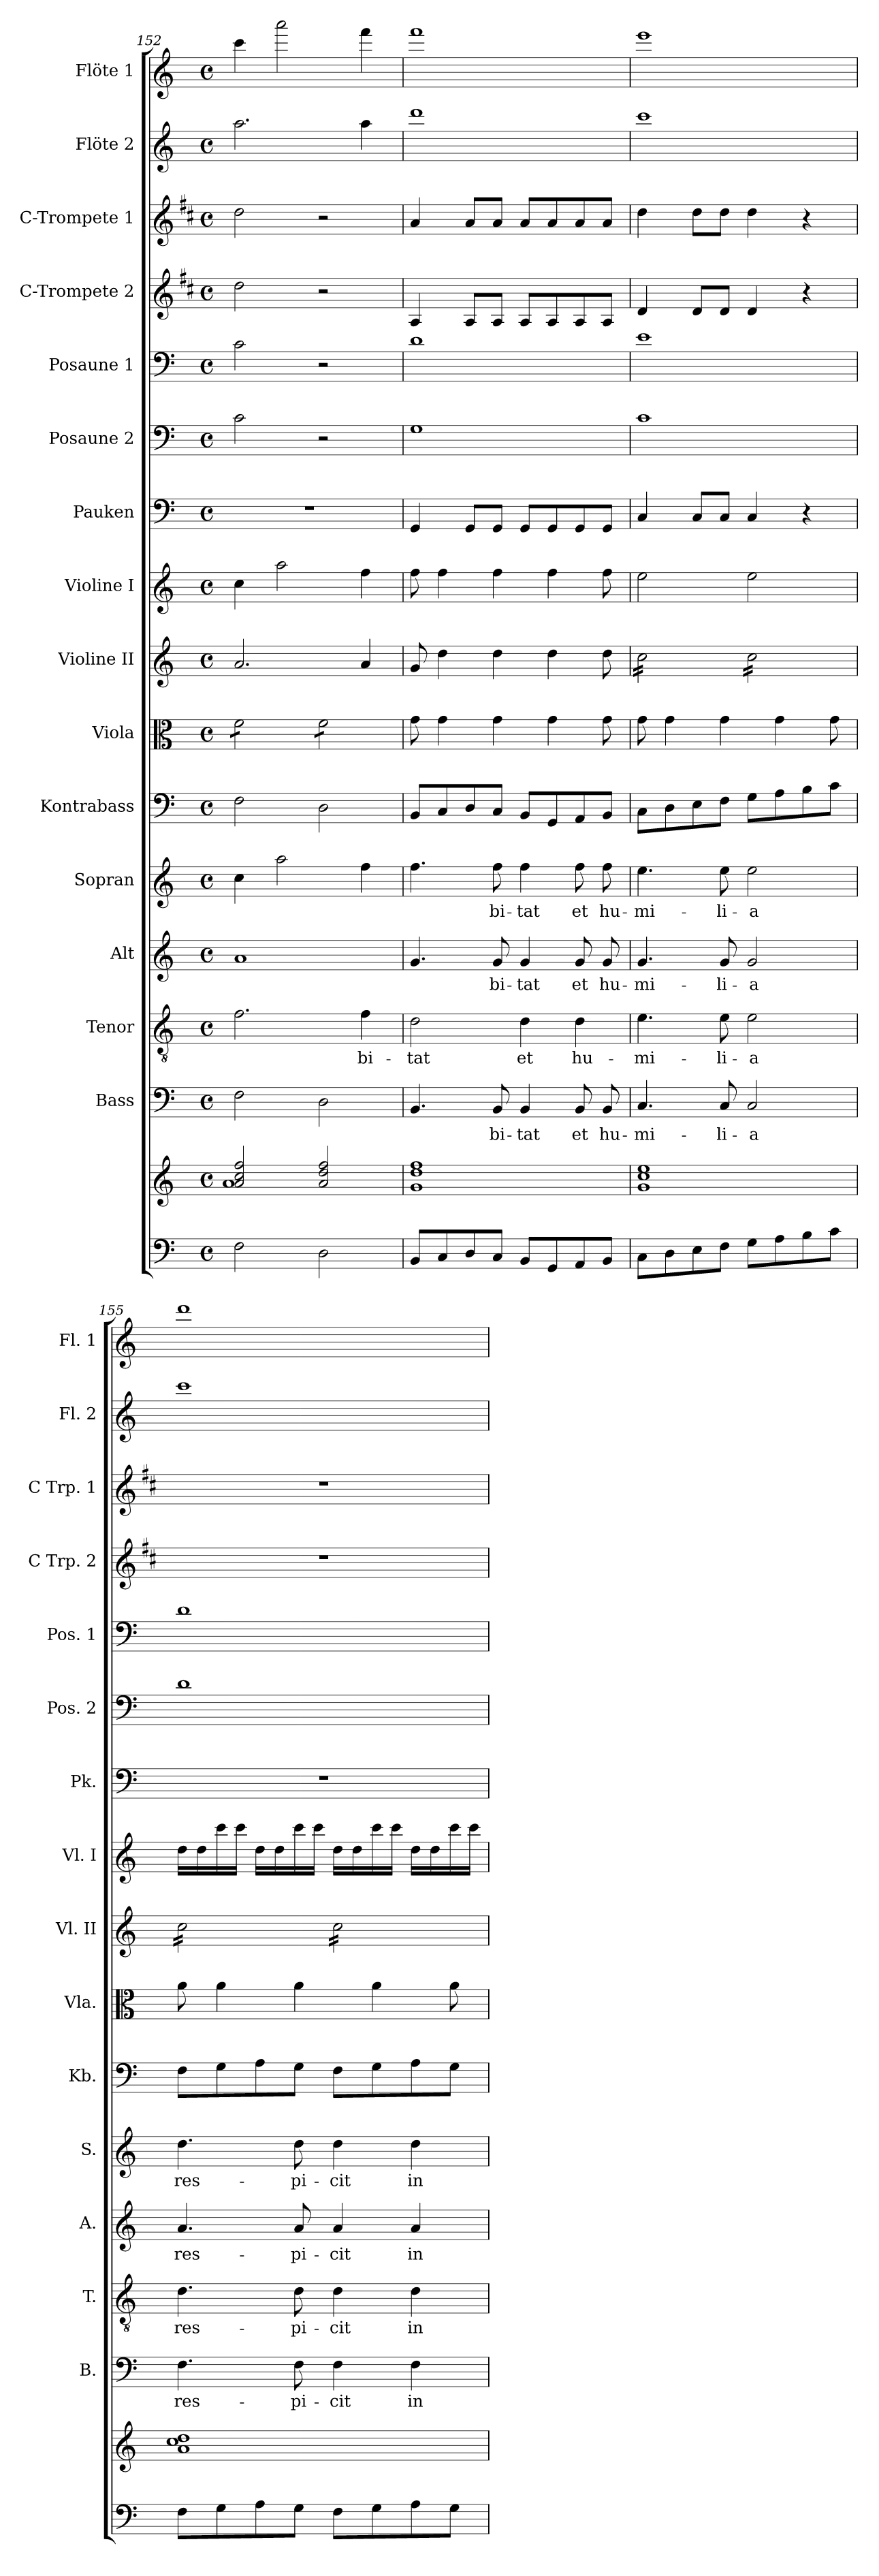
**kern	**kern	**kern	**text	**kern	**text	**kern	**text	**kern	**text	**kern	**kern	**kern	**kern	**kern	**kern	**kern	**kern	**kern	**kern	**kern
*part16	*part16	*part15	*part15	*part14	*part14	*part13	*part13	*part12	*part12	*part11	*part10	*part9	*part8	*part7	*part6	*part5	*part4	*part3	*part2	*part1
*staff17	*staff16	*staff15	*staff15	*staff14	*staff14	*staff13	*staff13	*staff12	*staff12	*staff11	*staff10	*staff9	*staff8	*staff7	*staff6	*staff5	*staff4	*staff3	*staff2	*staff1
*	*	*I"Bass	*	*I"Tenor	*	*I"Alt	*	*I"Sopran	*	*I"Kontrabass	*I"Viola	*I"Violine II	*I"Violine I	*I"Pauken	*I"Posaune 2	*I"Posaune 1	*I"C-Trompete 2	*I"C-Trompete 1	*I"Flöte 2	*I"Flöte 1
*	*	*I'B.	*	*I'T.	*	*I'A.	*	*I'S.	*	*I'Kb.	*I'Vla.	*I'Vl. II	*I'Vl. I	*I'Pk.	*I'Pos. 2	*I'Pos. 1	*I'C Trp. 2	*I'C Trp. 1	*I'Fl. 2	*I'Fl. 1
*clefF4	*clefG2	*clefF4	*	*clefGv2	*	*clefG2	*	*clefG2	*	*clefF4	*clefC3	*clefG2	*clefG2	*clefF4	*clefF4	*clefF4	*clefG2	*clefG2	*clefG2	*clefG2
*	*	*	*	*	*	*	*	*	*	*ITrd7c12	*	*	*	*	*	*	*ITrd1c2	*ITrd1c2	*	*
*k[]	*k[]	*k[]	*	*k[]	*	*k[]	*	*k[]	*	*k[]	*k[]	*k[]	*k[]	*k[]	*k[]	*k[]	*k[]	*k[]	*k[]	*k[]
*C:	*C:	*C:	*	*C:	*	*C:	*	*C:	*	*C:	*C:	*C:	*C:	*C:	*C:	*C:	*C:	*C:	*C:	*C:
*M4/4	*M4/4	*M4/4	*	*M4/4	*	*M4/4	*	*M4/4	*	*M4/4	*M4/4	*M4/4	*M4/4	*M4/4	*M4/4	*M4/4	*M4/4	*M4/4	*M4/4	*M4/4
*met(c)	*met(c)	*met(c)	*	*met(c)	*	*met(c)	*	*met(c)	*	*met(c)	*met(c)	*met(c)	*met(c)	*met(c)	*met(c)	*met(c)	*met(c)	*met(c)	*met(c)	*met(c)
=152	=152	=152	=152	=152	=152	=152	=152	=152	=152	=152	=152	=152	=152	=152	=152	=152	=152	=152	=152	=152
*	*^	*	*	*	*	*	*	*	*	*	*	*	*	*	*	*	*	*	*	*
*	*	*	*	*	*	*	*	*	*	*	*	*tremolo	*	*	*	*	*	*	*	*	*
2F\	2a/ 2cc/ 2ff/	1a	2F\	.	2.f\	.	1a	.	4cc\	.	2FF\	8f\L	2.a/	4cc\	1r	2c\	2c\	2cc\	2cc\	2.aa\	4ccc\
.	.	.	.	.	.	.	.	.	.	.	.	8f\	.	.	.	.	.	.	.	.	.
.	.	.	.	.	.	.	.	.	2aa\	.	.	8f\	.	2aa\	.	.	.	.	.	.	2aaa\
.	.	.	.	.	.	.	.	.	.	.	.	8f\J	.	.	.	.	.	.	.	.	.
2D\	2a/ 2dd/ 2ff/	.	2D\	.	.	.	.	.	.	.	2DD\	8f\L	.	.	.	2r	2r	2r	2r	.	.
.	.	.	.	.	.	.	.	.	.	.	.	8f\	.	.	.	.	.	.	.	.	.
!	!	!	!	!	!	!LO:LY:b	!	!	!	!	!	!	!	!	!	!	!	!	!	!	!
.	.	.	.	.	4f\	-bi-	.	.	4ff\	.	.	8f\	4a/	4ff\	.	.	.	.	.	4aa\	4fff\
.	.	.	.	.	.	.	.	.	.	.	.	8f\J	.	.	.	.	.	.	.	.	.
*	*	*	*	*	*	*	*	*	*	*	*	*Xtremolo	*	*	*	*	*	*	*	*	*
*	*v	*v	*	*	*	*	*	*	*	*	*	*	*	*	*	*	*	*	*	*	*
=153	=153	=153	=153	=153	=153	=153	=153	=153	=153	=153	=153	=153	=153	=153	=153	=153	=153	=153	=153	=153
!	!	!	!	!	!LO:LY:b	!	!	!	!	!	!	!	!	!	!	!	!	!	!	!
8BB/L	1g 1dd 1ff	4.BB/	.	2d\	-tat	4.g/	.	4.ff\	.	8BBB/L	8g\	8g/	8ff\	4GG/	1G	1d	4G/	4g/	1ddd	1fff
8C/	.	.	.	.	.	.	.	.	.	8CC/	4g\	4dd\	4ff\	.	.	.	.	.	.	.
8D/	.	.	.	.	.	.	.	.	.	8DD/	.	.	.	8GG/L	.	.	8G/L	8g/L	.	.
!	!	!	!LO:LY:b	!	!	!	!LO:LY:b	!	!LO:LY:b	!	!	!	!	!	!	!	!	!	!	!
8C/J	.	8BB/	-bi-	.	.	8g/	-bi-	8ff\	-bi-	8CC/J	4g\	4dd\	4ff\	8GG/J	.	.	8G/J	8g/J	.	.
!	!	!	!LO:LY:b	!	!LO:LY:b	!	!LO:LY:b	!	!LO:LY:b	!	!	!	!	!	!	!	!	!	!	!
8BB/L	.	4BB/	-tat	4d\	et	4g/	-tat	4ff\	-tat	8BBB/L	.	.	.	8GG/L	.	.	8G/L	8g/L	.	.
8GG/	.	.	.	.	.	.	.	.	.	8GGG/	4g\	4dd\	4ff\	8GG/	.	.	8G/	8g/	.	.
!	!	!	!LO:LY:b	!	!LO:LY:b	!	!LO:LY:b	!	!LO:LY:b	!	!	!	!	!	!	!	!	!	!	!
8AA/	.	8BB/	et	4d\	hu-	8g/	et	8ff\	et	8AAA/	.	.	.	8GG/	.	.	8G/	8g/	.	.
!	!	!	!LO:LY:b	!	!	!	!LO:LY:b	!	!LO:LY:b	!	!	!	!	!	!	!	!	!	!	!
8BB/J	.	8BB/	hu-	.	.	8g/	hu-	8ff\	hu-	8BBB/J	8g\	8dd\	8ff\	8GG/J	.	.	8G/J	8g/J	.	.
!!LO:PB:g=z
=154	=154	=154	=154	=154	=154	=154	=154	=154	=154	=154	=154	=154	=154	=154	=154	=154	=154	=154	=154	=154
!	!	!	!LO:LY:b	!	!LO:LY:b	!	!LO:LY:b	!	!LO:LY:b	!	!	!	!	!	!	!	!	!	!	!
*	*	*	*	*	*	*	*	*	*	*	*	*tremolo	*	*	*	*	*	*	*	*
8C\L	1g 1cc 1ee	4.C/	-mi-	4.e\	-mi-	4.g/	-mi-	4.ee\	-mi-	8CC\L	8g\	16cc\LL	2ee\	4C/	1c	1e	4c/	4cc\	1ccc	1eee
.	.	.	.	.	.	.	.	.	.	.	.	16cc\	.	.	.	.	.	.	.	.
8D\	.	.	.	.	.	.	.	.	.	8DD\	4g\	16cc\	.	.	.	.	.	.	.	.
.	.	.	.	.	.	.	.	.	.	.	.	16cc\	.	.	.	.	.	.	.	.
8E\	.	.	.	.	.	.	.	.	.	8EE\	.	16cc\	.	8C/L	.	.	8c/L	8cc\L	.	.
.	.	.	.	.	.	.	.	.	.	.	.	16cc\	.	.	.	.	.	.	.	.
!	!	!	!LO:LY:b	!	!LO:LY:b	!	!LO:LY:b	!	!LO:LY:b	!	!	!	!	!	!	!	!	!	!	!
8F\J	.	8C/	-li-	8e\	-li-	8g/	-li-	8ee\	-li-	8FF\J	4g\	16cc\	.	8C/J	.	.	8c/J	8cc\J	.	.
.	.	.	.	.	.	.	.	.	.	.	.	16cc\JJ	.	.	.	.	.	.	.	.
!	!	!	!LO:LY:b	!	!LO:LY:b	!	!LO:LY:b	!	!LO:LY:b	!	!	!	!	!	!	!	!	!	!	!
8G\L	.	2C/	-a	2e\	-a	2g/	-a	2ee\	-a	8GG\L	.	16cc\LL	2ee\	4C/	.	.	4c/	4cc\	.	.
.	.	.	.	.	.	.	.	.	.	.	.	16cc\	.	.	.	.	.	.	.	.
8A\	.	.	.	.	.	.	.	.	.	8AA\	4g\	16cc\	.	.	.	.	.	.	.	.
.	.	.	.	.	.	.	.	.	.	.	.	16cc\	.	.	.	.	.	.	.	.
8B\	.	.	.	.	.	.	.	.	.	8BB\	.	16cc\	.	4r	.	.	4r	4r	.	.
.	.	.	.	.	.	.	.	.	.	.	.	16cc\	.	.	.	.	.	.	.	.
8c\J	.	.	.	.	.	.	.	.	.	8C\J	8g\	16cc\	.	.	.	.	.	.	.	.
.	.	.	.	.	.	.	.	.	.	.	.	16cc\JJ	.	.	.	.	.	.	.	.
=155	=155	=155	=155	=155	=155	=155	=155	=155	=155	=155	=155	=155	=155	=155	=155	=155	=155	=155	=155	=155
!	!	!	!LO:LY:b	!	!LO:LY:b	!	!LO:LY:b	!	!LO:LY:b	!	!	!	!	!	!	!	!	!	!	!
8F\L	1a 1cc 1dd	4.F\	res-	4.d\	res-	4.a/	res-	4.dd\	res-	8FF\L	8a\	16cc\LL	16dd\LL	1r	1d	1d	1r	1r	1ccc	1ddd
.	.	.	.	.	.	.	.	.	.	.	.	16cc\	16dd\	.	.	.	.	.	.	.
8G\	.	.	.	.	.	.	.	.	.	8GG\	4a\	16cc\	16ccc\	.	.	.	.	.	.	.
.	.	.	.	.	.	.	.	.	.	.	.	16cc\	16ccc\JJ	.	.	.	.	.	.	.
8A\	.	.	.	.	.	.	.	.	.	8AA\	.	16cc\	16dd\LL	.	.	.	.	.	.	.
.	.	.	.	.	.	.	.	.	.	.	.	16cc\	16dd\	.	.	.	.	.	.	.
!	!	!	!LO:LY:b	!	!LO:LY:b	!	!LO:LY:b	!	!LO:LY:b	!	!	!	!	!	!	!	!	!	!	!
8G\J	.	8F\	-pi-	8d\	-pi-	8a/	-pi-	8dd\	-pi-	8GG\J	4a\	16cc\	16ccc\	.	.	.	.	.	.	.
.	.	.	.	.	.	.	.	.	.	.	.	16cc\JJ	16ccc\JJ	.	.	.	.	.	.	.
!	!	!	!LO:LY:b	!	!LO:LY:b	!	!LO:LY:b	!	!LO:LY:b	!	!	!	!	!	!	!	!	!	!	!
8F\L	.	4F\	-cit	4d\	-cit	4a/	-cit	4dd\	-cit	8FF\L	.	16cc\LL	16dd\LL	.	.	.	.	.	.	.
.	.	.	.	.	.	.	.	.	.	.	.	16cc\	16dd\	.	.	.	.	.	.	.
8G\	.	.	.	.	.	.	.	.	.	8GG\	4a\	16cc\	16ccc\	.	.	.	.	.	.	.
.	.	.	.	.	.	.	.	.	.	.	.	16cc\	16ccc\JJ	.	.	.	.	.	.	.
!	!	!	!LO:LY:b	!	!LO:LY:b	!	!LO:LY:b	!	!LO:LY:b	!	!	!	!	!	!	!	!	!	!	!
8A\	.	4F\	in	4d\	in	4a/	in	4dd\	in	8AA\	.	16cc\	16dd\LL	.	.	.	.	.	.	.
.	.	.	.	.	.	.	.	.	.	.	.	16cc\	16dd\	.	.	.	.	.	.	.
8G\J	.	.	.	.	.	.	.	.	.	8GG\J	8a\	16cc\	16ccc\	.	.	.	.	.	.	.
.	.	.	.	.	.	.	.	.	.	.	.	16cc\JJ	16ccc\JJ	.	.	.	.	.	.	.
*	*	*	*	*	*	*	*	*	*	*	*	*Xtremolo	*	*	*	*	*	*	*	*
=	=	=	=	=	=	=	=	=	=	=	=	=	=	=	=	=	=	=	=	=
*-	*-	*-	*-	*-	*-	*-	*-	*-	*-	*-	*-	*-	*-	*-	*-	*-	*-	*-	*-	*-
